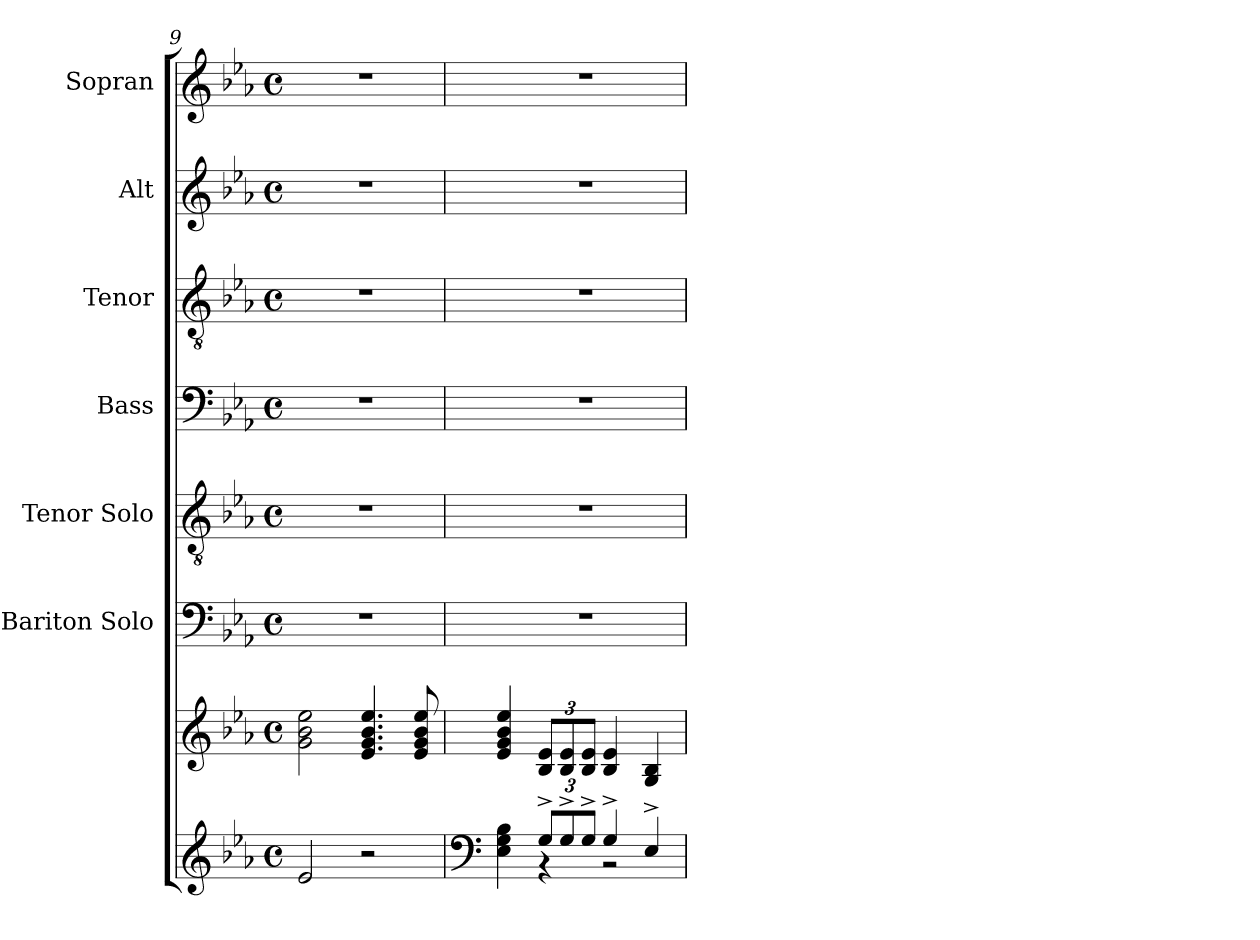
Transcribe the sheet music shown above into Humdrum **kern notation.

**kern	**kern	**kern	**kern	**kern	**kern	**kern	**kern
*part7	*part7	*part6	*part5	*part4	*part3	*part2	*part1
*staff8	*staff7	*staff6	*staff5	*staff4	*staff3	*staff2	*staff1
*	*	*I"Bariton Solo	*I"Tenor Solo	*I"Bass	*I"Tenor	*I"Alt	*I"Sopran
*	*	*	*	*I'B.	*I'T.	*I'A.	*I'S.
*clefG2	*clefG2	*clefF4	*clefGv2	*clefF4	*clefGv2	*clefG2	*clefG2
*k[b-e-a-]	*k[b-e-a-]	*k[b-e-a-]	*k[b-e-a-]	*k[b-e-a-]	*k[b-e-a-]	*k[b-e-a-]	*k[b-e-a-]
*E-:	*E-:	*E-:	*E-:	*E-:	*E-:	*E-:	*E-:
*M4/4	*M4/4	*M4/4	*M4/4	*M4/4	*M4/4	*M4/4	*M4/4
*met(c)	*met(c)	*met(c)	*met(c)	*met(c)	*met(c)	*met(c)	*met(c)
=9	=9	=9	=9	=9	=9	=9	=9
2e-/	2g\ 2b-\ 2ee-\	1r	1r	1r	1r	1r	1r
2r	4.e-/ 4.g/ 4.b-/ 4.ee-/	.	.	.	.	.	.
.	8e-/ 8g/ 8b-/ 8ee-/	.	.	.	.	.	.
=10	=10	=10	=10	=10	=10	=10	=10
*clefF4	*	*	*	*	*	*	*
*^	*	*	*	*	*	*	*
4E-\ 4G\ 4B-\	4ryy	4e-/ 4g/ 4b-/ 4ee-/	1r	1r	1r	1r	1r	1r
12G^>/L	4rAA	12B-/ 12e-/L	.	.	.	.	.	.
12G^>/	.	12B-/ 12e-/	.	.	.	.	.	.
12G^>/J	.	12B-/ 12e-/J	.	.	.	.	.	.
4G^>/	2rBB	4B-/ 4e-/	.	.	.	.	.	.
4E-^>/	.	4G/ 4B-/	.	.	.	.	.	.
*v	*v	*	*	*	*	*	*	*
=	=	=	=	=	=	=	=
*-	*-	*-	*-	*-	*-	*-	*-
